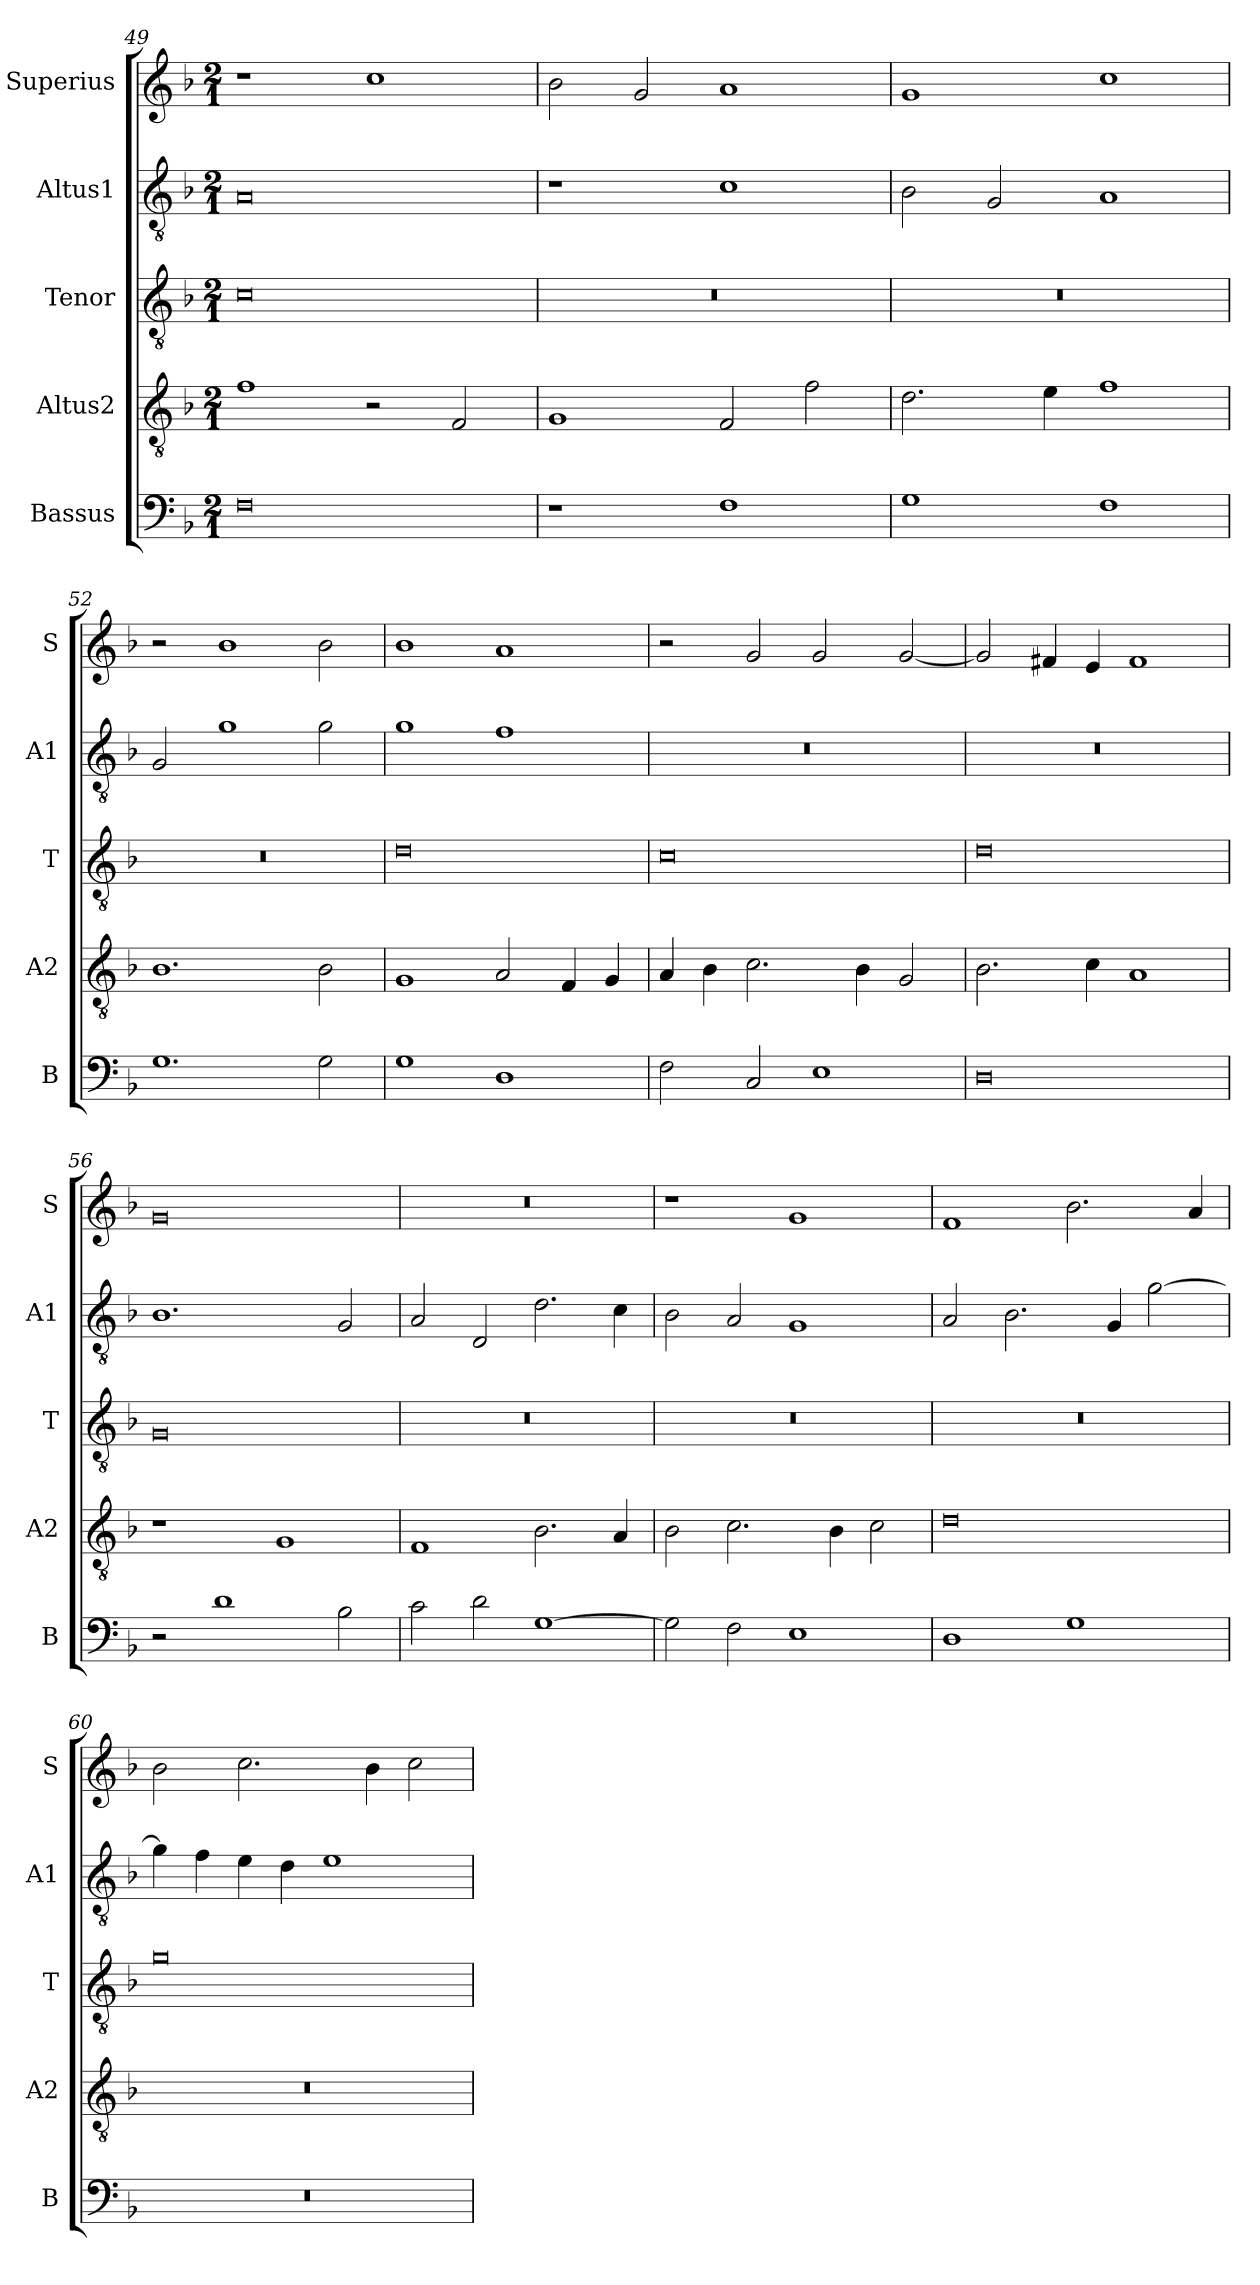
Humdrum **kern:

**kern	**kern	**kern	**kern	**kern
*part5	*part4	*part3	*part2	*part1
*staff5	*staff4	*staff3	*staff2	*staff1
*I"Bassus	*I"Altus2	*I"Tenor	*I"Altus1	*I"Superius
*I'B	*I'A2	*I'T	*I'A1	*I'S
*clefF4	*clefGv2	*clefGv2	*clefGv2	*clefG2
*k[b-]	*k[b-]	*k[b-]	*k[b-]	*k[b-]
*M2/1	*M2/1	*M2/1	*M2/1	*M2/1
=49	=49	=49	=49	=49
0F	1f	0c	0A	1r
.	2r	.	.	1cc
.	2F/	.	.	.
=50	=50	=50	=50	=50
1r	1G	0r	1r	2b-\
.	.	.	.	2g/
1F	2F/	.	1c	1a
.	2f\	.	.	.
=51	=51	=51	=51	=51
1G	2.d\	0r	2B-\	1g
.	.	.	2G/	.
.	4e\	.	.	.
1F	1f	.	1A	1cc
=52	=52	=52	=52	=52
1.G	1.B-	0r	2G/	2r
.	.	.	1g	1b-
2G\	2B-\	.	2g\	2b-\
=53	=53	=53	=53	=53
1G	1G	0d	1g	1b-
1D	2A/	.	1f	1a
.	4F/	.	.	.
.	4G/	.	.	.
=54	=54	=54	=54	=54
2F\	4A/	0c	0r	2r
.	4B-\	.	.	.
2C/	2.c\	.	.	2g/
1E	.	.	.	2g/
.	4B-\	.	.	.
.	2G/	.	.	[2g/
=55	=55	=55	=55	=55
0D	2.B-\	0d	0r	2g/]
.	.	.	.	4f#X/
.	4c\	.	.	4e/
.	1A	.	.	1f#
=56	=56	=56	=56	=56
2r	1r	0G	1.B-	0g
1d	.	.	.	.
.	1G	.	.	.
2B-\	.	.	2G/	.
=57	=57	=57	=57	=57
2c\	1F	0r	2A/	0r
2d\	.	.	2D/	.
[1G	2.B-\	.	2.d\	.
.	4A/	.	4c\	.
=58	=58	=58	=58	=58
2G\]	2B-\	0r	2B-\	1r
2F\	2.c\	.	2A/	.
1E	.	.	1G	1g
.	4B-\	.	.	.
.	2c\	.	.	.
=59	=59	=59	=59	=59
1D	0d	0r	2A/	1f
.	.	.	2.B-\	.
1G	.	.	.	2.b-\
.	.	.	4G/	.
.	.	.	[2g\	.
.	.	.	.	4a/
=60	=60	=60	=60	=60
0r	0r	0g	4g\]	2b-\
.	.	.	4f\	.
.	.	.	4e\	2.cc\
.	.	.	4d\	.
.	.	.	1e	.
.	.	.	.	4b-\
.	.	.	.	2cc\
=	=	=	=	=
*-	*-	*-	*-	*-
